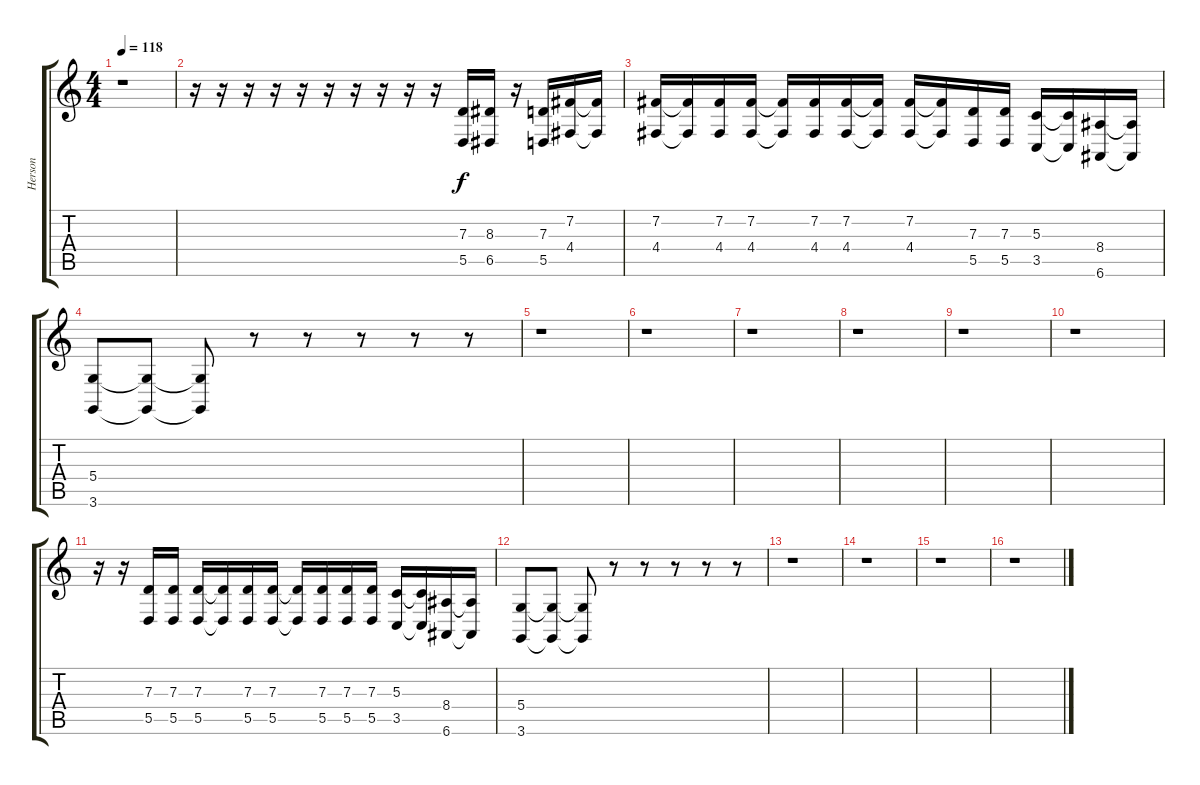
\track ("Herson" "Herson") {instrument lead2sawtooth}
\staff {score tabs}
\tuning (E4 B3 G3 D3 A2 E2) {hide}
\ts (4 4)
\tempo 118
\clef g2
\ks c
r.1{dy f} |
r.16 r.16 r.16 r.16 r.16 r.16 r.16 r.16 r.16 r.16 (7.3 5.5).16 (8.3 6.5).16 r.16 (7.3 5.5).16 (7.2 4.4).16 (7.2{t} 4.4{t}).16 |
(7.2 4.4).16 (7.2{t} 4.4{t}).16 (7.2 4.4).16 (7.2 4.4).16 (7.2{t} 4.4{t}).16 (7.2 4.4).16 (7.2 4.4).16 (7.2{t} 4.4{t}).16 (7.2 4.4).16 (7.2{t} 4.4{t}).16 (7.3 5.5).16 (7.3 5.5).16 (5.3 3.5).16 (5.3{t} 3.5{t}).16 (8.4 6.6).16 (8.4{t} 6.6{t}).16 |
(5.4 3.6).8 (5.4{t} 3.6{t}).8 (5.4{t} 3.6{t}).8 r.8 r.8 r.8 r.8 r.8 |
r.1 |
r.1 |
r.1 |
r.1 |
r.1 |
r.1 |
r.16 r.16 (7.3 5.5).16 (7.3 5.5).16 (7.3 5.5).16 (7.3{t} 5.5{t}).16 (7.3 5.5).16 (7.3 5.5).16 (7.3{t} 5.5{t}).16 (7.3 5.5).16 (7.3 5.5).16 (7.3 5.5).16 (5.3 3.5).16 (5.3{t} 3.5{t}).16 (8.4 6.6).16 (8.4{t} 6.6{t}).16 |
(5.4 3.6).8 (5.4{t} 3.6{t}).8 (5.4{t} 3.6{t}).8 r.8 r.8 r.8 r.8 r.8 |
r.1 |
r.1 |
r.1 |
r.1
